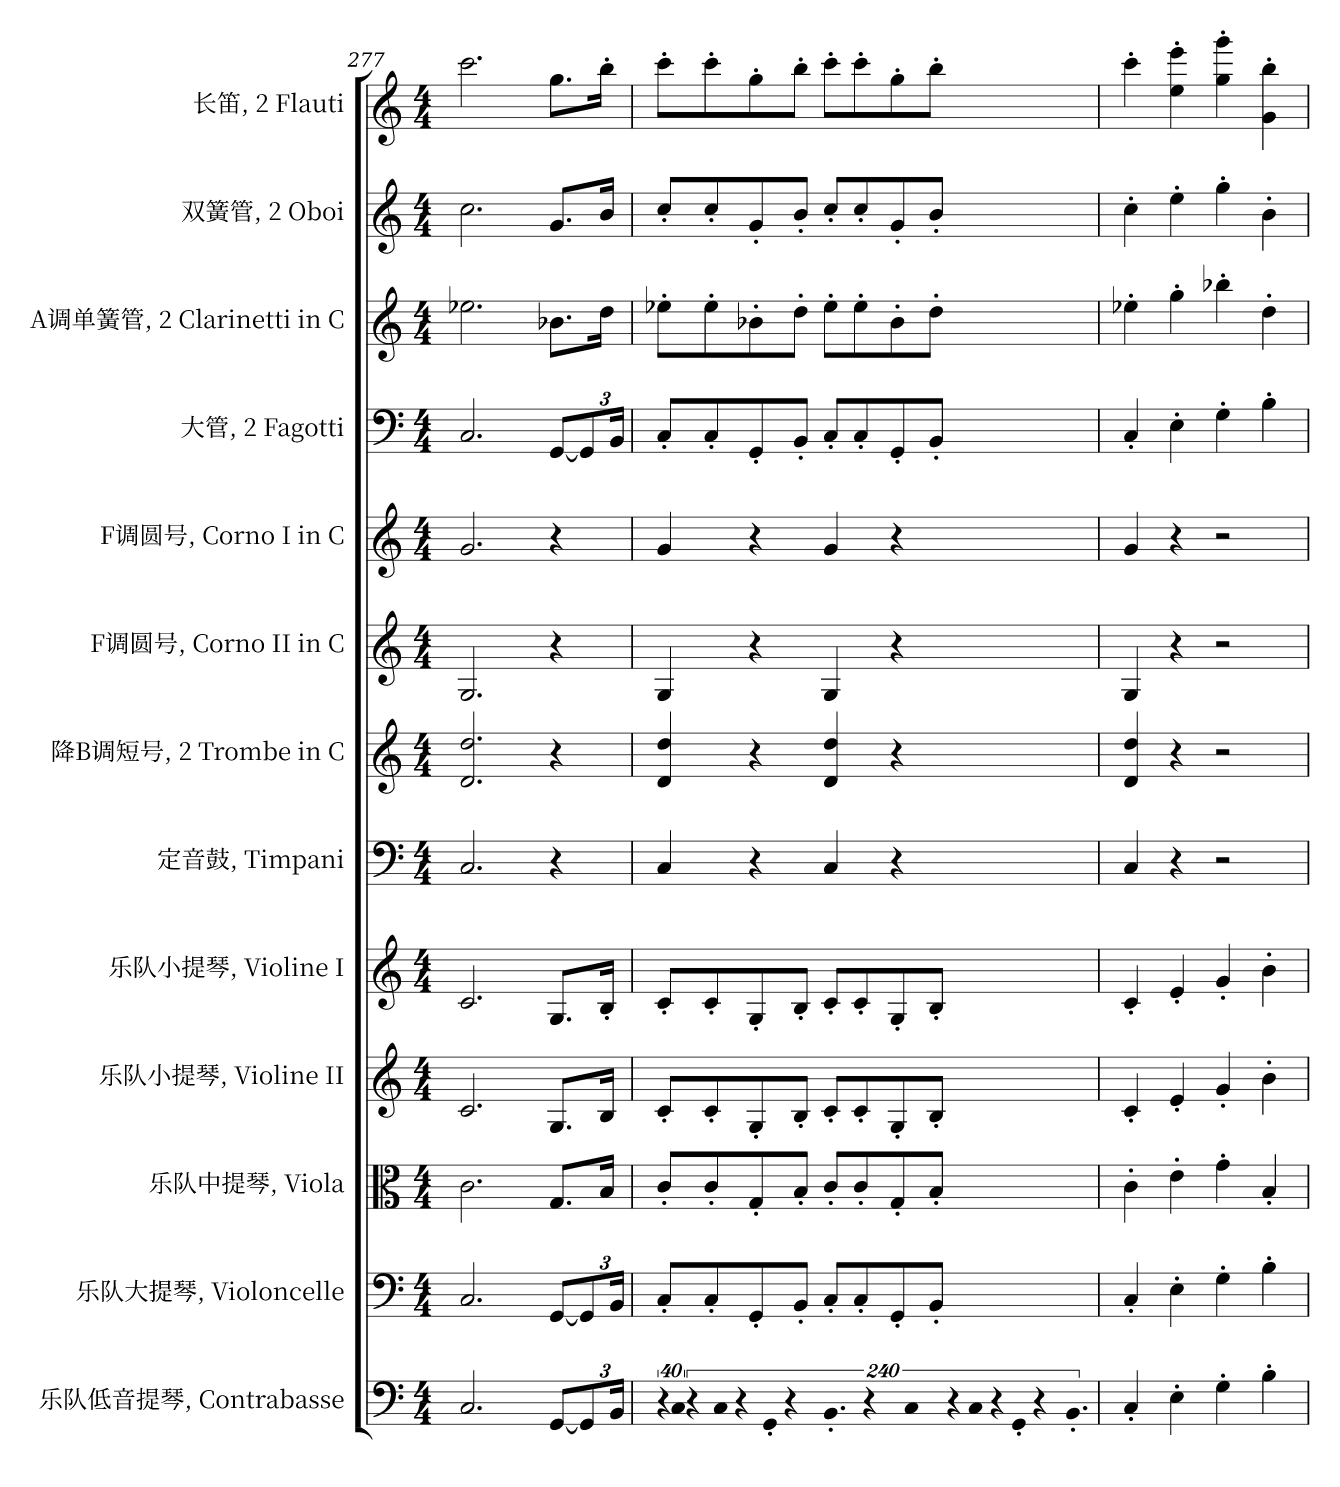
**kern	**kern	**kern	**kern	**kern	**kern	**kern	**kern	**kern	**kern	**kern	**kern	**kern
*part13	*part12	*part11	*part10	*part9	*part8	*part7	*part6	*part5	*part4	*part3	*part2	*part1
*staff13	*staff12	*staff11	*staff10	*staff9	*staff8	*staff7	*staff6	*staff5	*staff4	*staff3	*staff2	*staff1
*I"乐队低音提琴, Contrabasse	*I"乐队大提琴, Violoncelle	*I"乐队中提琴, Viola	*I"乐队小提琴, Violine II	*I"乐队小提琴, Violine I	*I"定音鼓, Timpani	*I"降B调短号, 2 Trombe in C	*I"F调圆号, Corno II in C	*I"F调圆号, Corno I in C	*I"大管, 2 Fagotti	*I"A调单簧管, 2 Clarinetti in C	*I"双簧管, 2 Oboi	*I"长笛, 2 Flauti
*I'Cbs.	*	*	*	*	*I'Timp.	*	*	*	*	*I'A Cl.	*I'Ob.	*I'Fl.
*clefF4	*clefF4	*clefC3	*clefG2	*clefG2	*clefF4	*clefG2	*clefG2	*clefG2	*clefF4	*clefG2	*clefG2	*clefG2
*ITrd7c12	*	*	*	*	*	*ITrd1c2	*ITrd4c7	*ITrd4c7	*	*ITrd2c3	*	*
*k[]	*k[]	*k[]	*k[]	*k[]	*k[]	*k[b-e-]	*k[b-]	*k[b-]	*k[]	*k[f#c#g#]	*k[]	*k[]
*M4/4	*M4/4	*M4/4	*M4/4	*M4/4	*M4/4	*M4/4	*M4/4	*M4/4	*M4/4	*M4/4	*M4/4	*M4/4
*MM198	*MM198	*MM198	*MM198	*MM198	*MM198	*MM198	*MM198	*MM198	*MM198	*MM198	*MM198	*MM198
=277	=277	=277	=277	=277	=277	=277	=277	=277	=277	=277	=277	=277
2.CC/	2.C/	2.c\	2.c/	2.c/	2.C/	2.c/ 2.cc/	2.C/	2.c/	2.C/	2.ccn\	2.cc\	2.ccc\
[8GGG/L	[8GG/L	8.G/L	8.G/L	8.G/L	4r	4r	4r	4r	[8GG/L	8.gn\L	8.g/L	8.gg\L
*Xbrackettup	*Xbrackettup	*	*	*	*	*	*	*	*Xbrackettup	*	*	*
12GGG/]	12GG/]	.	.	.	.	.	.	.	12GG/]	.	.	.
.	.	16B/Jk	16B/Jk	16B'/Jk	.	.	.	.	.	16b\Jk	16b/Jk	16bb'\Jk
24BBB/Jk	24BB/Jk	.	.	.	.	.	.	.	24BB/Jk	.	.	.
!!LO:PB:g=z
=278	=278	=278	=278	=278	=278	=278	=278	=278	=278	=278	=278	=278
*brackettup	*	*	*	*	*	*	*	*	*	*	*	*
*	*	*	*	*	*	*	*	*	*	*	*	*MM198
!LO:N:vis=32	!	!	!	!	!	!	!	!	!	!	!	!
640%23r	8C'/L	8c'/L	8c'/L	8c'/L	4C/	4c/ 4cc/	4C/	4c/	8C'/L	8ccn'\L	8cc'/L	8ccc'\L
!LO:N:vis=32	!	!	!	!	!	!	!	!	!	!	!	!
640%23CC/	.	.	.	.	.	.	.	.	.	.	.	.
!LO:N:vis=16	!	!	!	!	!	!	!	!	!	!	!	!
1920%137r	.	.	.	.	.	.	.	.	.	.	.	.
.	8C'/	8c'/	8c'/	8c'/	.	.	.	.	8C'/	8cc'\	8cc'/	8ccc'\
!LO:N:vis=16	!	!	!	!	!	!	!	!	!	!	!	!
1920%137CC/	.	.	.	.	.	.	.	.	.	.	.	.
!LO:N:vis=16	!	!	!	!	!	!	!	!	!	!	!	!
1920%137r	.	.	.	.	.	.	.	.	.	.	.	.
.	8GG'/	8G'/	8G'/	8G'/	4r	4r	4r	4r	8GG'/	8gn'\	8g'/	8gg'\
!LO:N:vis=16	!	!	!	!	!	!	!	!	!	!	!	!
1920%137GGG'/	.	.	.	.	.	.	.	.	.	.	.	.
!LO:N:vis=32	!	!	!	!	!	!	!	!	!	!	!	!
640%23r	.	.	.	.	.	.	.	.	.	.	.	.
.	8BB'/J	8B'/J	8B'/J	8B'/J	.	.	.	.	8BB'/J	8b'\J	8b'/J	8bb'\J
!LO:N:vis=16.	!	!	!	!	!	!	!	!	!	!	!	!
960%103BBB'/	.	.	.	.	.	.	.	.	.	.	.	.
*	*	*	*	*	*	*	*	*	*	*	*	*MM213
.	8C'/L	8c'/L	8c'/L	8c'/L	4C/	4c/ 4cc/	4C/	4c/	8C'/L	8cc'\L	8cc'/L	8ccc'\L
!LO:N:vis=32	!	!	!	!	!	!	!	!	!	!	!	!
640%23r	.	.	.	.	.	.	.	.	.	.	.	.
!LO:N:vis=32	!	!	!	!	!	!	!	!	!	!	!	!
640%23CC/	.	.	.	.	.	.	.	.	.	.	.	.
!LO:N:vis=16	!	!	!	!	!	!	!	!	!	!	!	!
1920%137r	.	.	.	.	.	.	.	.	.	.	.	.
.	8C'/	8c'/	8c'/	8c'/	.	.	.	.	8C'/	8cc'\	8cc'/	8ccc'\
!LO:N:vis=16	!	!	!	!	!	!	!	!	!	!	!	!
1920%137CC/	.	.	.	.	.	.	.	.	.	.	.	.
!LO:N:vis=16	!	!	!	!	!	!	!	!	!	!	!	!
1920%137r	.	.	.	.	.	.	.	.	.	.	.	.
.	8GG'/	8G'/	8G'/	8G'/	4r	4r	4r	4r	8GG'/	8g'\	8g'/	8gg'\
!LO:N:vis=16	!	!	!	!	!	!	!	!	!	!	!	!
1920%137GGG'/	.	.	.	.	.	.	.	.	.	.	.	.
!LO:N:vis=32	!	!	!	!	!	!	!	!	!	!	!	!
640%23r	.	.	.	.	.	.	.	.	.	.	.	.
.	8BB'/J	8B'/J	8B'/J	8B'/J	.	.	.	.	8BB'/J	8b'\J	8b'/J	8bb'\J
!LO:N:vis=16.	!	!	!	!	!	!	!	!	!	!	!	!
960%103BBB'/	.	.	.	.	.	.	.	.	.	.	.	.
.	960ryy	960ryy	960ryy	960ryy	960ryy	960ryy	960ryy	960ryy	960ryy	960ryy	960ryy	960ryy
=279	=279	=279	=279	=279	=279	=279	=279	=279	=279	=279	=279	=279
*	*	*	*	*	*	*	*	*	*	*	*	*MM198
4CC'/	4C'/	4c'\	4c'/	4c'/	4C/	4c/ 4cc/	4C/	4c/	4C'/	4ccn'\	4cc'\	4ccc'\
4EE'\	4E'\	4e'\	4e'/	4e'/	4r	4r	4r	4r	4E'\	4ee'\	4ee'\	4ee\' 4eee\'
*	*	*	*	*	*	*	*	*	*	*	*	*MM213
4GG'\	4G'\	4g'\	4g'/	4g'/	2r	2r	2r	2r	4G'\	4ggn'\	4gg'\	4gg\' 4ggg\'
4BB'\	4B'\	4B'/	4b'\	4b'\	.	.	.	.	4B'\	4b'\	4b'\	4g\' 4bb\'
=	=	=	=	=	=	=	=	=	=	=	=	=
*-	*-	*-	*-	*-	*-	*-	*-	*-	*-	*-	*-	*-
